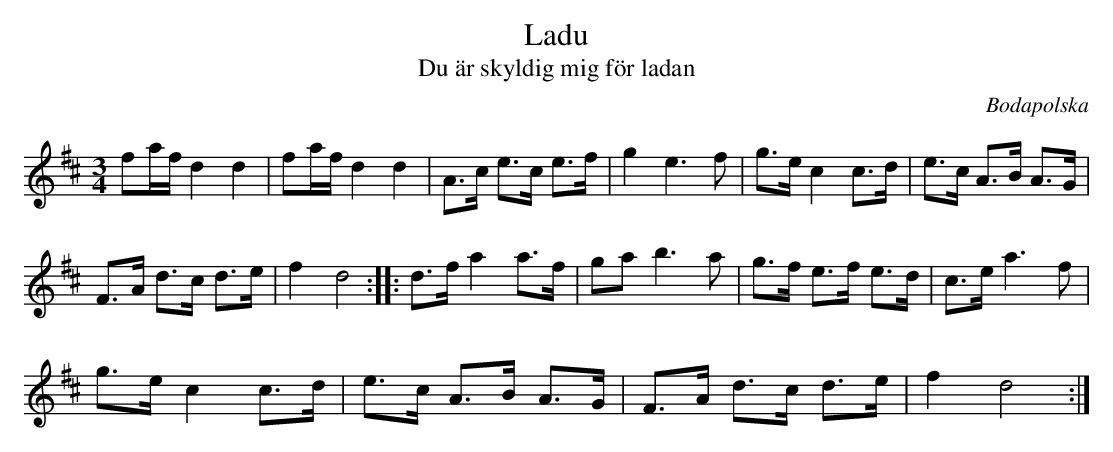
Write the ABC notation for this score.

X:1
T:Ladu
T: Du är skyldig mig för ladan
O:Bodapolska
M:3/4
L:1/8
K:D
fa/f/ d2 d2|fa/f/ d2 d2|A>c e>c e>f|g2e3f|g>e c2 c>d|e>c A>B A>G|
F>A d>c d>e|f2 d4::d>f a2 a>f|ga b3 a|g>f e>f e>d|c>e a3f|
g>e c2 c>d|e>c A>B A>G| F>A d>c d>e|f2 d4:|
